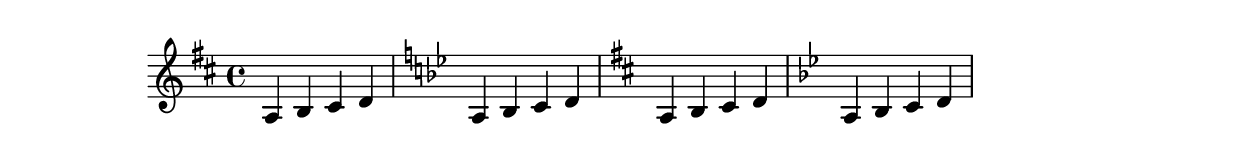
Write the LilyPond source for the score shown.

%% Do not edit this file; it is auto-generated from LSR http://lsr.dsi.unimi.it
%% This file is in the public domain.
\version "2.13.1"

\header {
  lsrtags = "pitches"

%% Translation of GIT committish: 674a5f874c07063ae56d55be25c55fc3b4bdb7bf
doctitlees = "Evitar que se impriman becuadros cuando cambia la armadura"
texidoces = "
Cuando cambia la armadura de la tonalidad, se imprimen becuadros
automáticamente para cancelar las alteraciones de las armaduras
anteriores.  Esto se puede evitar estableciendo al valor \"falso\" la
propiedad @code{printKeyCancellation} del contexto @code{Staff}.

"

%% Translation of GIT committish: e75f1604a1b866c853dee42dbffcb7800c706a5f
doctitlede = "Auflösungzeichen nicht setzen, wenn die Tonart wechselt"

texidocde = "
Wenn die Tonart wechselt, werden automatisch Auflösungszeichen ausgegeben,
um Versetzungszeichen der vorherigen Tonart aufzulösen.  Das kann
verhindert werden, indem die @code{printKeyCancellation}-Eigenschaft
im @code{Staff}-Kontext auf \"false\" gesetzt wird.
"

  texidoc = "
When the key signature changes, natural signs are automatically printed
to cancel any accidentals from previous key signatures.  This may be
prevented by setting to \"false\" the @code{printKeyCancellation}
property in the @code{Staff} context. 

"
  doctitle = "Preventing natural signs from being printed when the key signature changes"
} % begin verbatim

\relative c' {
  \key d \major
  a4 b cis d
  \key g \minor
  a4 bes c d
  \set Staff.printKeyCancellation = ##f
  \key d \major
  a4 b cis d
  \key g \minor
  a4 bes c d
}
